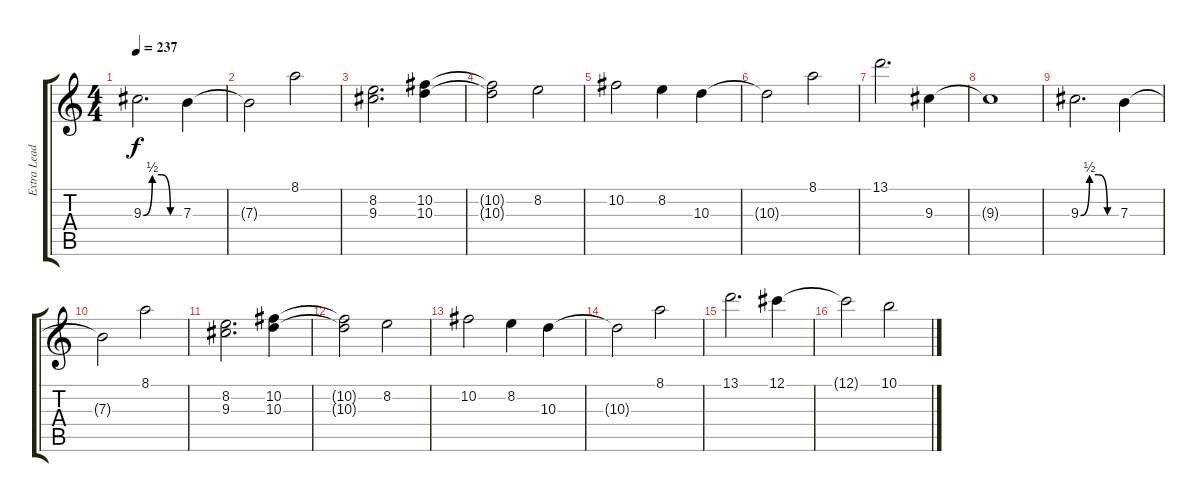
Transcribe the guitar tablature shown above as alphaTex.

\track ("Extra Lead" "Extra Lead") {instrument distortionguitar}
\staff {score tabs}
\tuning (Db4 Ab3 E3 B2 Gb2 B1) {hide}
\ts (4 4)
\tempo 237
\clef g2
\ks c
9.3{be (custom 0 0 15 2 30 2 45 0 60 0)}.2{d dy f} 7.3.4 |
7.3{t}.2 8.1.2 |
(8.2 9.3).2{d} (10.2 10.3).4 |
(10.2{t} 10.3{t}).2 8.2.2 |
10.2.2 8.2.4 10.3.4 |
10.3{t}.2 8.1.2 |
13.1.2{d} 9.3.4 |
9.3{t}.1 |
9.3{be (custom 0 0 15 2 30 2 45 0 60 0)}.2{d} 7.3.4 |
7.3{t}.2 8.1.2 |
(8.2 9.3).2{d} (10.2 10.3).4 |
(10.2{t} 10.3{t}).2 8.2.2 |
10.2.2 8.2.4 10.3.4 |
10.3{t}.2 8.1.2 |
13.1.2{d} 12.1.4 |
12.1{t}.2 10.1.2
